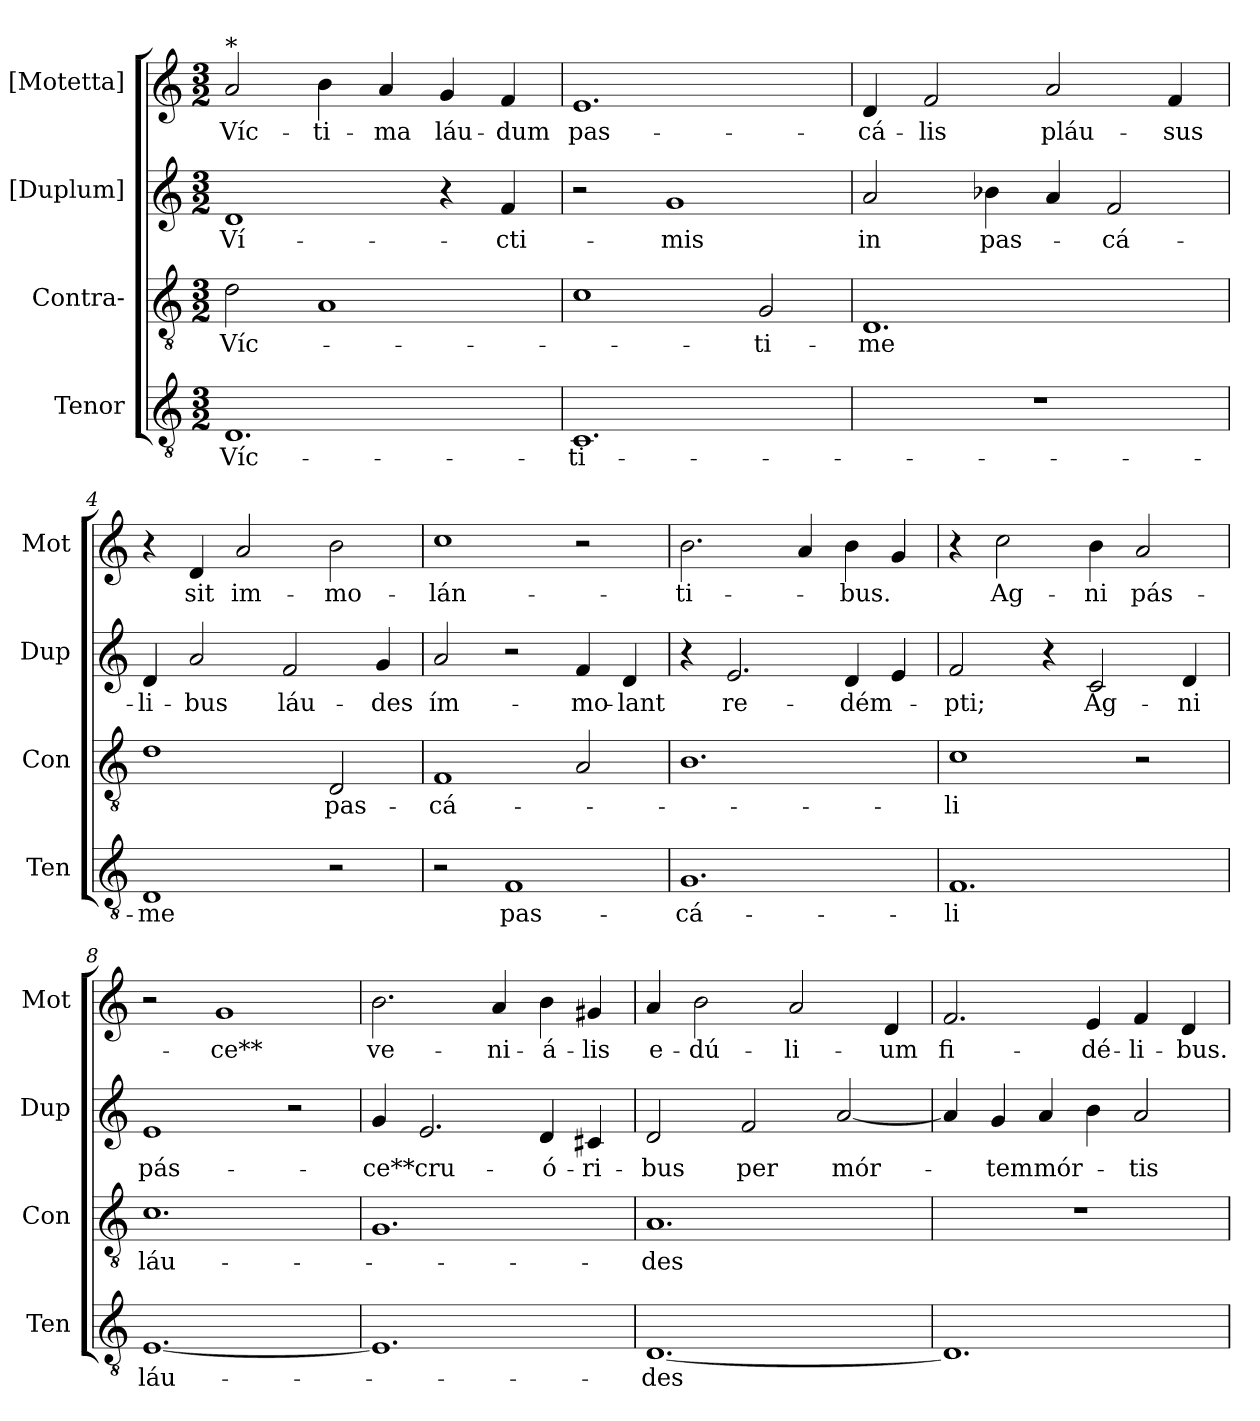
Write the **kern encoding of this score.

**kern	**text	**kern	**text	**kern	**text	**kern	**text
*part4	*part4	*part3	*part3	*part2	*part2	*part1	*part1
*staff4	*staff4	*staff3	*staff3	*staff2	*staff2	*staff1	*staff1
*I"Tenor	*	*I"Contra-	*	*I"[Duplum]	*	*I"[Motetta]	*
*I'Ten	*	*I'Con	*	*I'Dup	*	*I'Mot	*
*clefGv2	*	*clefGv2	*	*clefG2	*	*clefG2	*
*M3/2	*	*M3/2	*	*M3/2	*	*M3/2	*
=1	=1	=1	=1	=1	=1	=1	=1
!	!	!	!	!	!	!LO:TX:a:t=*	!
!	!LO:LY:b	!	!LO:LY:b	!	!LO:LY:b	!	!LO:LY:b
1.D	Víc-	2d\	Víc-	1d	Ví-	2a/	Víc-
!	!	!	!	!	!	!	!LO:LY:b
.	.	1A	.	.	.	4b\	-ti-
!	!	!	!	!	!	!	!LO:LY:b
.	.	.	.	.	.	4a/	-ma
!	!	!	!	!	!	!	!LO:LY:b
.	.	.	.	4r	.	4g/	láu-
!	!	!	!	!	!LO:LY:b	!	!LO:LY:b
.	.	.	.	4f/	-cti-	4f/	-dum
=2	=2	=2	=2	=2	=2	=2	=2
!	!LO:LY:b	!	!	!	!	!	!LO:LY:b
1.C	-ti-	1c	.	2r	.	1.e	pas-
!	!	!	!	!	!LO:LY:b	!	!
.	.	.	.	1g	-mis	.	.
!	!	!	!LO:LY:b	!	!	!	!
.	.	2G/	-ti-	.	.	.	.
=3	=3	=3	=3	=3	=3	=3	=3
!	!	!	!LO:LY:b	!	!LO:LY:b	!	!LO:LY:b
1.r	.	1.D	-me	2a/	in	4d/	-cá-
!	!	!	!	!	!	!	!LO:LY:b
.	.	.	.	.	.	2f/	-lis
!	!	!	!	!	!LO:LY:b	!	!
.	.	.	.	4b-X\	pas-	.	.
!	!	!	!	!	!	!	!LO:LY:b
.	.	.	.	4a/	.	2a/	pláu-
!	!	!	!	!	!LO:LY:b	!	!
.	.	.	.	2f/	-cá-	.	.
!	!	!	!	!	!	!	!LO:LY:b
.	.	.	.	.	.	4f/	-sus
=4	=4	=4	=4	=4	=4	=4	=4
!	!LO:LY:b	!	!	!	!LO:LY:b	!	!
1D	-me	1d	.	4d/	-li-	4r	.
!	!	!	!	!	!LO:LY:b	!	!LO:LY:b
.	.	.	.	2a/	-bus	4d/	sit
!	!	!	!	!	!	!	!LO:LY:b
.	.	.	.	.	.	2a/	im-
!	!	!	!	!	!LO:LY:b	!	!
.	.	.	.	2f/	láu-	.	.
!	!	!	!LO:LY:b	!	!	!	!LO:LY:b
2r	.	2D/	pas-	.	.	2b\	-mo-
!	!	!	!	!	!LO:LY:b	!	!
.	.	.	.	4g/	-des	.	.
=5	=5	=5	=5	=5	=5	=5	=5
!	!	!	!LO:LY:b	!	!LO:LY:b	!	!LO:LY:b
2r	.	1F	-cá-	2a/	ím-	1cc	-lán-
!	!LO:LY:b	!	!	!	!	!	!
1F	pas-	.	.	2r	.	.	.
!	!	!	!	!	!LO:LY:b	!	!
.	.	2A/	.	4f/	-mo-	2r	.
!	!	!	!	!	!LO:LY:b	!	!
.	.	.	.	4d/	-lant	.	.
!!LO:LB:g=z
=6	=6	=6	=6	=6	=6	=6	=6
!	!LO:LY:b	!	!	!	!	!	!LO:LY:b
1.G	-cá-	1.B	.	4r	.	2.b\	-ti-
!	!	!	!	!	!LO:LY:b	!	!
.	.	.	.	2.e/	re-	.	.
.	.	.	.	.	.	4a/	.
!	!	!	!	!	!LO:LY:b	!	!LO:LY:b
.	.	.	.	4d/	-dém-	4b\	-bus.
.	.	.	.	4e/	.	4g/	.
=7	=7	=7	=7	=7	=7	=7	=7
!	!LO:LY:b	!	!LO:LY:b	!	!LO:LY:b	!	!
1.F	-li	1c	-li	2f/	-pti;	4r	.
!	!	!	!	!	!	!	!LO:LY:b
.	.	.	.	.	.	2cc\	Ag-
.	.	.	.	4r	.	.	.
!	!	!	!	!	!LO:LY:b	!	!LO:LY:b
.	.	.	.	2c/	Ag-	4b\	-ni
!	!	!	!	!	!	!	!LO:LY:b
.	.	2r	.	.	.	2a/	pás-
!	!	!	!	!	!LO:LY:b	!	!
.	.	.	.	4d/	-ni	.	.
=8	=8	=8	=8	=8	=8	=8	=8
!	!LO:LY:b	!	!LO:LY:b	!	!LO:LY:b	!	!
[1.E	láu-	1.c	láu-	1e	pás-	2r	.
!	!	!	!	!	!	!	!LO:LY:b
.	.	.	.	.	.	1g	-ce**
.	.	.	.	2r	.	.	.
=9	=9	=9	=9	=9	=9	=9	=9
!	!	!	!	!	!LO:LY:b	!	!LO:LY:b
1.E]	.	1.G	.	4g/	-ce**	2.b\	ve-
!	!	!	!	!	!LO:LY:b	!	!
.	.	.	.	2.e/	cru-	.	.
!	!	!	!	!	!	!	!LO:LY:b
.	.	.	.	.	.	4a/	-ni-
!	!	!	!	!	!LO:LY:b	!	!LO:LY:b
.	.	.	.	4d/	-ó-	4b\	-á-
!	!	!	!	!	!LO:LY:b	!	!LO:LY:b
.	.	.	.	4c#X/	-ri-	4g#X/	-lis
=10	=10	=10	=10	=10	=10	=10	=10
!	!LO:LY:b	!	!LO:LY:b	!	!LO:LY:b	!	!LO:LY:b
[1.D	-des	1.A	-des	2d/	-bus	4a/	e-
!	!	!	!	!	!	!	!LO:LY:b
.	.	.	.	.	.	2b\	-dú-
!	!	!	!	!	!LO:LY:b	!	!
.	.	.	.	2f/	per	.	.
!	!	!	!	!	!	!	!LO:LY:b
.	.	.	.	.	.	2a/	-li-
!	!	!	!	!	!LO:LY:b	!	!
.	.	.	.	[2a/	mór-	.	.
!	!	!	!	!	!	!	!LO:LY:b
.	.	.	.	.	.	4d/	-um
!!LO:LB:g=z
=11	=11	=11	=11	=11	=11	=11	=11
!	!	!	!	!	!	!	!LO:LY:b
1.D]	.	1.r	.	4a/]	.	2.f/	fi-
!	!	!	!	!	!LO:LY:b	!	!
.	.	.	.	4g/	-tem	.	.
!	!	!	!	!	!LO:LY:b	!	!
.	.	.	.	4a/	mór-	.	.
!	!	!	!	!	!	!	!LO:LY:b
.	.	.	.	4b\	.	4e/	-dé-
!	!	!	!	!	!LO:LY:b	!	!LO:LY:b
.	.	.	.	2a/	-tis	4f/	-li-
!	!	!	!	!	!	!	!LO:LY:b
.	.	.	.	.	.	4d/	-bus.
=	=	=	=	=	=	=	=
*-	*-	*-	*-	*-	*-	*-	*-
